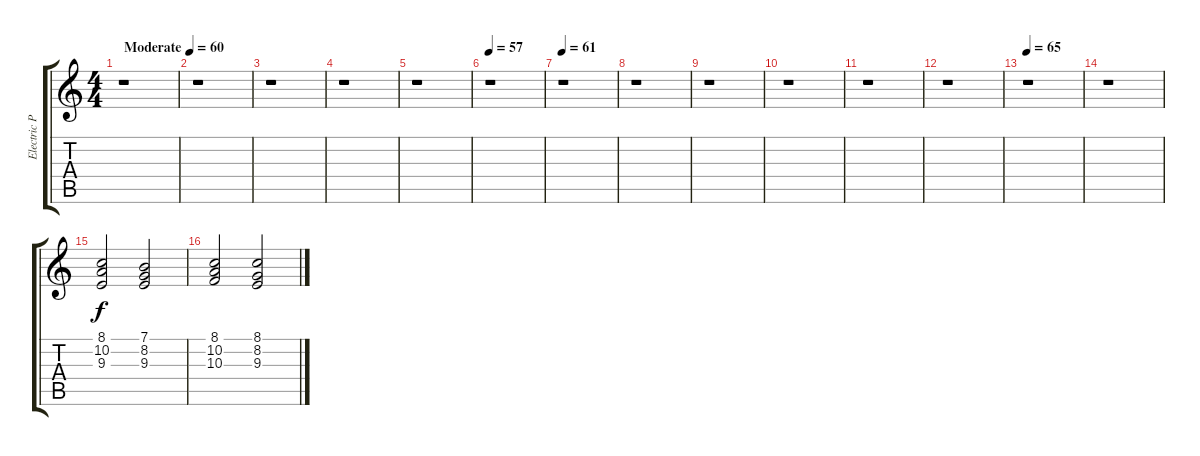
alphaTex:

\track ("Electric Piano" "Electric P") {instrument electricpiano1}
\staff {score tabs}
\tuning (E4 B3 G3 D3 A2 E2) {hide}
\ts (4 4)
\tempo (60 "Moderate")
\clef g2
\ks c
r.1{dy f instrument electricpiano1} |
r.1 |
r.1 |
r.1 |
r.1 |
\tempo 57
r.1 |
\tempo 61
r.1 |
r.1 |
r.1 |
r.1 |
r.1 |
r.1 |
\tempo 65
r.1 |
r.1 |
(8.1 10.2 9.3).2 (7.1 8.2 9.3).2 |
(8.1 10.2 10.3).2 (8.1 8.2 9.3).2
